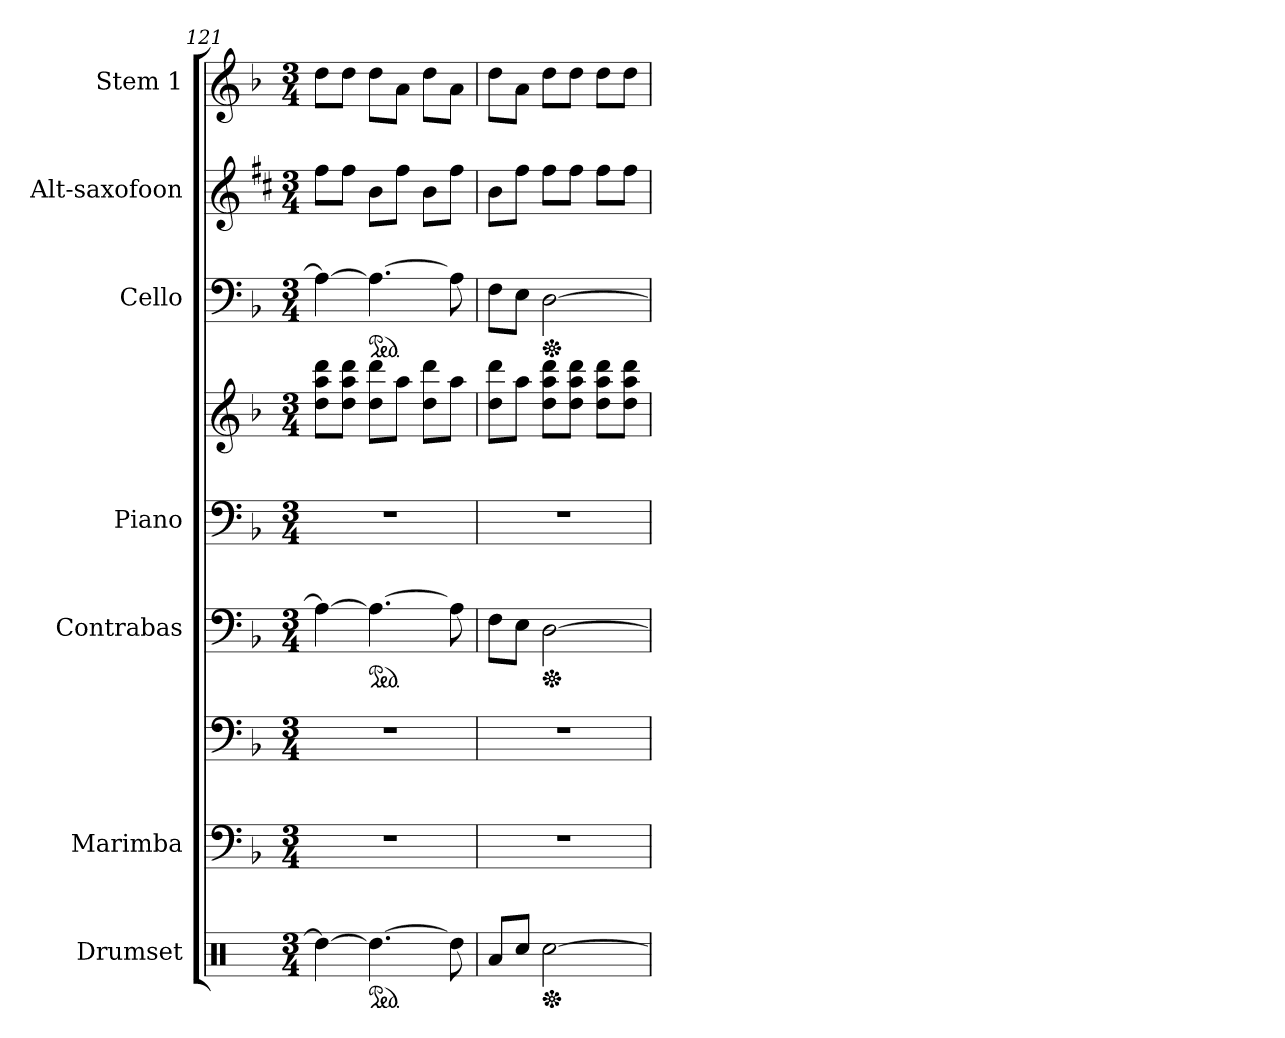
**kern	**kern	**kern	**kern	**kern	**kern	**kern	**kern	**kern
*part7	*part6	*part6	*part5	*part4	*part4	*part3	*part2	*part1
*staff9	*staff8	*staff7	*staff6	*staff5	*staff4	*staff3	*staff2	*staff1
*I"Drumset	*I"Marimba	*	*I"Contrabas	*I"Piano	*	*I"Cello	*I"Alt-saxofoon	*I"Stem 1
*I'D. set	*I'Mrm.	*	*I'Ca. Bs.	*I'Pno.	*	*	*I'A. Sax.	*I'Stm. 1
*clefX	*clefF4	*clefF4	*clefF4	*clefF4	*clefG2	*clefF4	*clefG2	*clefG2
*	*	*	*ITrd7c12	*	*	*	*ITrd5c9	*
*k[]	*k[b-]	*k[b-]	*k[b-]	*k[b-]	*k[b-]	*k[b-]	*k[b-]	*k[b-]
*M3/4	*M3/4	*M3/4	*M3/4	*M3/4	*M3/4	*M3/4	*M3/4	*M3/4
=121	=121	=121	=121	=121	=121	=121	=121	=121
4Rdd\_	2.r	2.r	4AA\_	2.r	8dd\ 8aa\ 8ddd\L	4A\_	8a\L	8dd\L
.	.	.	.	.	8dd\ 8aa\ 8ddd\J	.	8a\J	8dd\J
*ped	*	*	*	*	*	*	*	*
*	*	*	*ped	*	*	*	*	*
*	*	*	*	*	*	*ped	*	*
4.Rdd\_	.	.	4.AA\_	.	8dd\ 8ddd\L	4.A\_	8d\L	8dd\L
.	.	.	.	.	8aa\J	.	8a\J	8a\J
.	.	.	.	.	8dd\ 8ddd\L	.	8d\L	8dd\L
8Rdd\]	.	.	8AA\]	.	8aa\J	8A\]	8a\J	8a\J
=122	=122	=122	=122	=122	=122	=122	=122	=122
8Ra/L	2.r	2.r	8FF\L	2.r	8dd\ 8ddd\L	8F\L	8d\L	8dd\L
8Rcc/J	.	.	8EE\J	.	8aa\J	8E\J	8a\J	8a\J
*Xped	*	*	*	*	*	*	*	*
*	*	*	*Xped	*	*	*	*	*
*	*	*	*	*	*	*Xped	*	*
[2Rcc\	.	.	[2DD\	.	8dd\ 8aa\ 8ddd\L	[2D\	8a\L	8dd\L
.	.	.	.	.	8dd\ 8aa\ 8ddd\J	.	8a\J	8dd\J
.	.	.	.	.	8dd\ 8aa\ 8ddd\L	.	8a\L	8dd\L
.	.	.	.	.	8dd\ 8aa\ 8ddd\J	.	8a\J	8dd\J
=	=	=	=	=	=	=	=	=
*-	*-	*-	*-	*-	*-	*-	*-	*-
